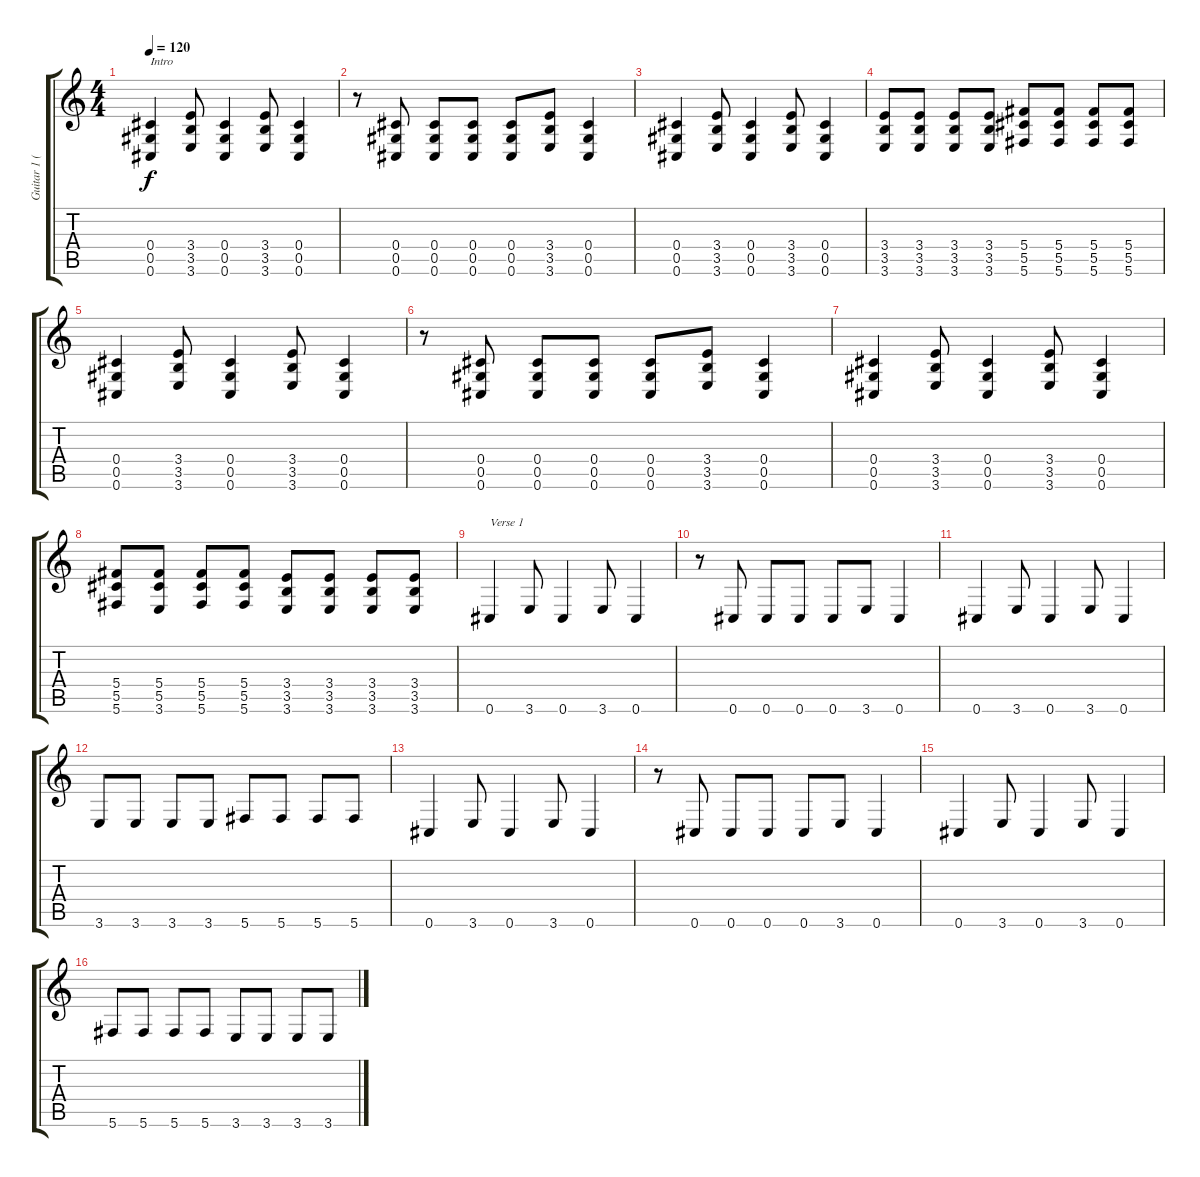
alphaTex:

\track ("Guitar 1 (Rhythm)" "Guitar 1 (") {instrument distortionguitar}
\staff {score tabs}
\tuning (Eb4 Bb3 Gb3 Db3 Ab2 Db2) {hide}
\ts (4 4)
\tempo 120
\clef g2
\ks c
(0.4 0.5 0.6).4{txt "Intro" dy f instrument distortionguitar} (3.4 3.5 3.6).8 (0.4 0.5 0.6).4 (3.4 3.5 3.6).8 (0.4 0.5 0.6).4 |
r.8 (0.4 0.5 0.6).8 (0.4 0.5 0.6).8 (0.4 0.5 0.6).8 (0.4 0.5 0.6).8 (3.4 3.5 3.6).8 (0.4 0.5 0.6).4 |
(0.4 0.5 0.6).4 (3.4 3.5 3.6).8 (0.4 0.5 0.6).4 (3.4 3.5 3.6).8 (0.4 0.5 0.6).4 |
(3.4 3.5 3.6).8 (3.4 3.5 3.6).8 (3.4 3.5 3.6).8 (3.4 3.5 3.6).8 (5.4 5.5 5.6).8 (5.4 5.5 5.6).8 (5.4 5.5 5.6).8 (5.4 5.5 5.6).8 |
(0.4 0.5 0.6).4 (3.4 3.5 3.6).8 (0.4 0.5 0.6).4 (3.4 3.5 3.6).8 (0.4 0.5 0.6).4 |
r.8 (0.4 0.5 0.6).8 (0.4 0.5 0.6).8 (0.4 0.5 0.6).8 (0.4 0.5 0.6).8 (3.4 3.5 3.6).8 (0.4 0.5 0.6).4 |
(0.4 0.5 0.6).4 (3.4 3.5 3.6).8 (0.4 0.5 0.6).4 (3.4 3.5 3.6).8 (0.4 0.5 0.6).4 |
(5.4 5.5 5.6).8 (5.4 5.5 3.6).8 (5.4 5.5 5.6).8 (5.4 5.5 5.6).8 (3.4 3.5 3.6).8 (3.4 3.5 3.6).8 (3.4 3.5 3.6).8 (3.4 3.5 3.6).8 |
0.6.4{txt "Verse 1"} 3.6.8 0.6.4 3.6.8 0.6.4 |
r.8 0.6.8 0.6.8 0.6.8 0.6.8 3.6.8 0.6.4 |
0.6.4 3.6.8 0.6.4 3.6.8 0.6.4 |
3.6.8 3.6.8 3.6.8 3.6.8 5.6.8 5.6.8 5.6.8 5.6.8 |
0.6.4 3.6.8 0.6.4 3.6.8 0.6.4 |
r.8 0.6.8 0.6.8 0.6.8 0.6.8 3.6.8 0.6.4 |
0.6.4 3.6.8 0.6.4 3.6.8 0.6.4 |
5.6.8 5.6.8 5.6.8 5.6.8 3.6.8 3.6.8 3.6.8 3.6.8
